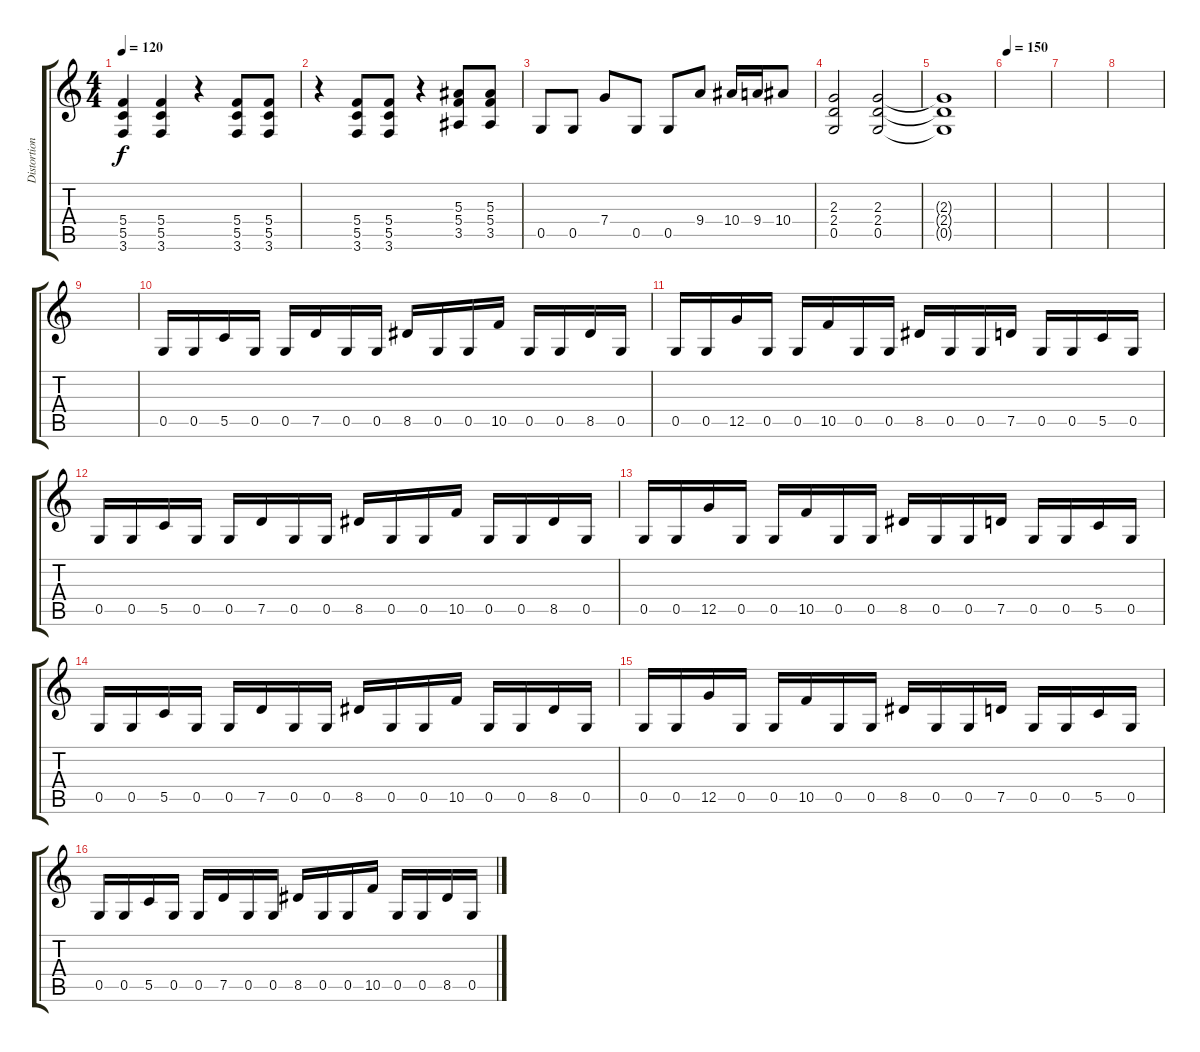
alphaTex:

\track ("Distortion I" "Distortion") {instrument distortionguitar}
\staff {score tabs}
\tuning (D4 A3 F3 C3 G2 D2) {hide}
\ts (4 4)
\tempo 120
\clef g2
\ks c
(5.4 5.5 3.6).4{dy f} (5.4 5.5 3.6).4 r.4 (5.4 5.5 3.6).8 (5.4 5.5 3.6).8 |
r.4 (5.4 5.5 3.6).8 (5.4 5.5 3.6).8 r.4 (5.3 5.4 3.5).8 (5.3 5.4 3.5).8 |
0.5.8 0.5.8 7.4.8 0.5.8 0.5.8 9.4.8 10.4.16 9.4.16 10.4.8 |
(2.3 2.4 0.5).2 (2.3 2.4 0.5).2 |
(2.3{t} 2.4{t} 0.5{t}).1 |
\tempo 150
|
|
|
|
0.5.16 0.5.16 5.5.16 0.5.16 0.5.16 7.5.16 0.5.16 0.5.16 8.5.16 0.5.16 0.5.16 10.5.16 0.5.16 0.5.16 8.5.16 0.5.16 |
0.5.16 0.5.16 12.5.16 0.5.16 0.5.16 10.5.16 0.5.16 0.5.16 8.5.16 0.5.16 0.5.16 7.5.16 0.5.16 0.5.16 5.5.16 0.5.16 |
0.5.16 0.5.16 5.5.16 0.5.16 0.5.16 7.5.16 0.5.16 0.5.16 8.5.16 0.5.16 0.5.16 10.5.16 0.5.16 0.5.16 8.5.16 0.5.16 |
0.5.16 0.5.16 12.5.16 0.5.16 0.5.16 10.5.16 0.5.16 0.5.16 8.5.16 0.5.16 0.5.16 7.5.16 0.5.16 0.5.16 5.5.16 0.5.16 |
0.5.16 0.5.16 5.5.16 0.5.16 0.5.16 7.5.16 0.5.16 0.5.16 8.5.16 0.5.16 0.5.16 10.5.16 0.5.16 0.5.16 8.5.16 0.5.16 |
0.5.16 0.5.16 12.5.16 0.5.16 0.5.16 10.5.16 0.5.16 0.5.16 8.5.16 0.5.16 0.5.16 7.5.16 0.5.16 0.5.16 5.5.16 0.5.16 |
0.5.16 0.5.16 5.5.16 0.5.16 0.5.16 7.5.16 0.5.16 0.5.16 8.5.16 0.5.16 0.5.16 10.5.16 0.5.16 0.5.16 8.5.16 0.5.16
